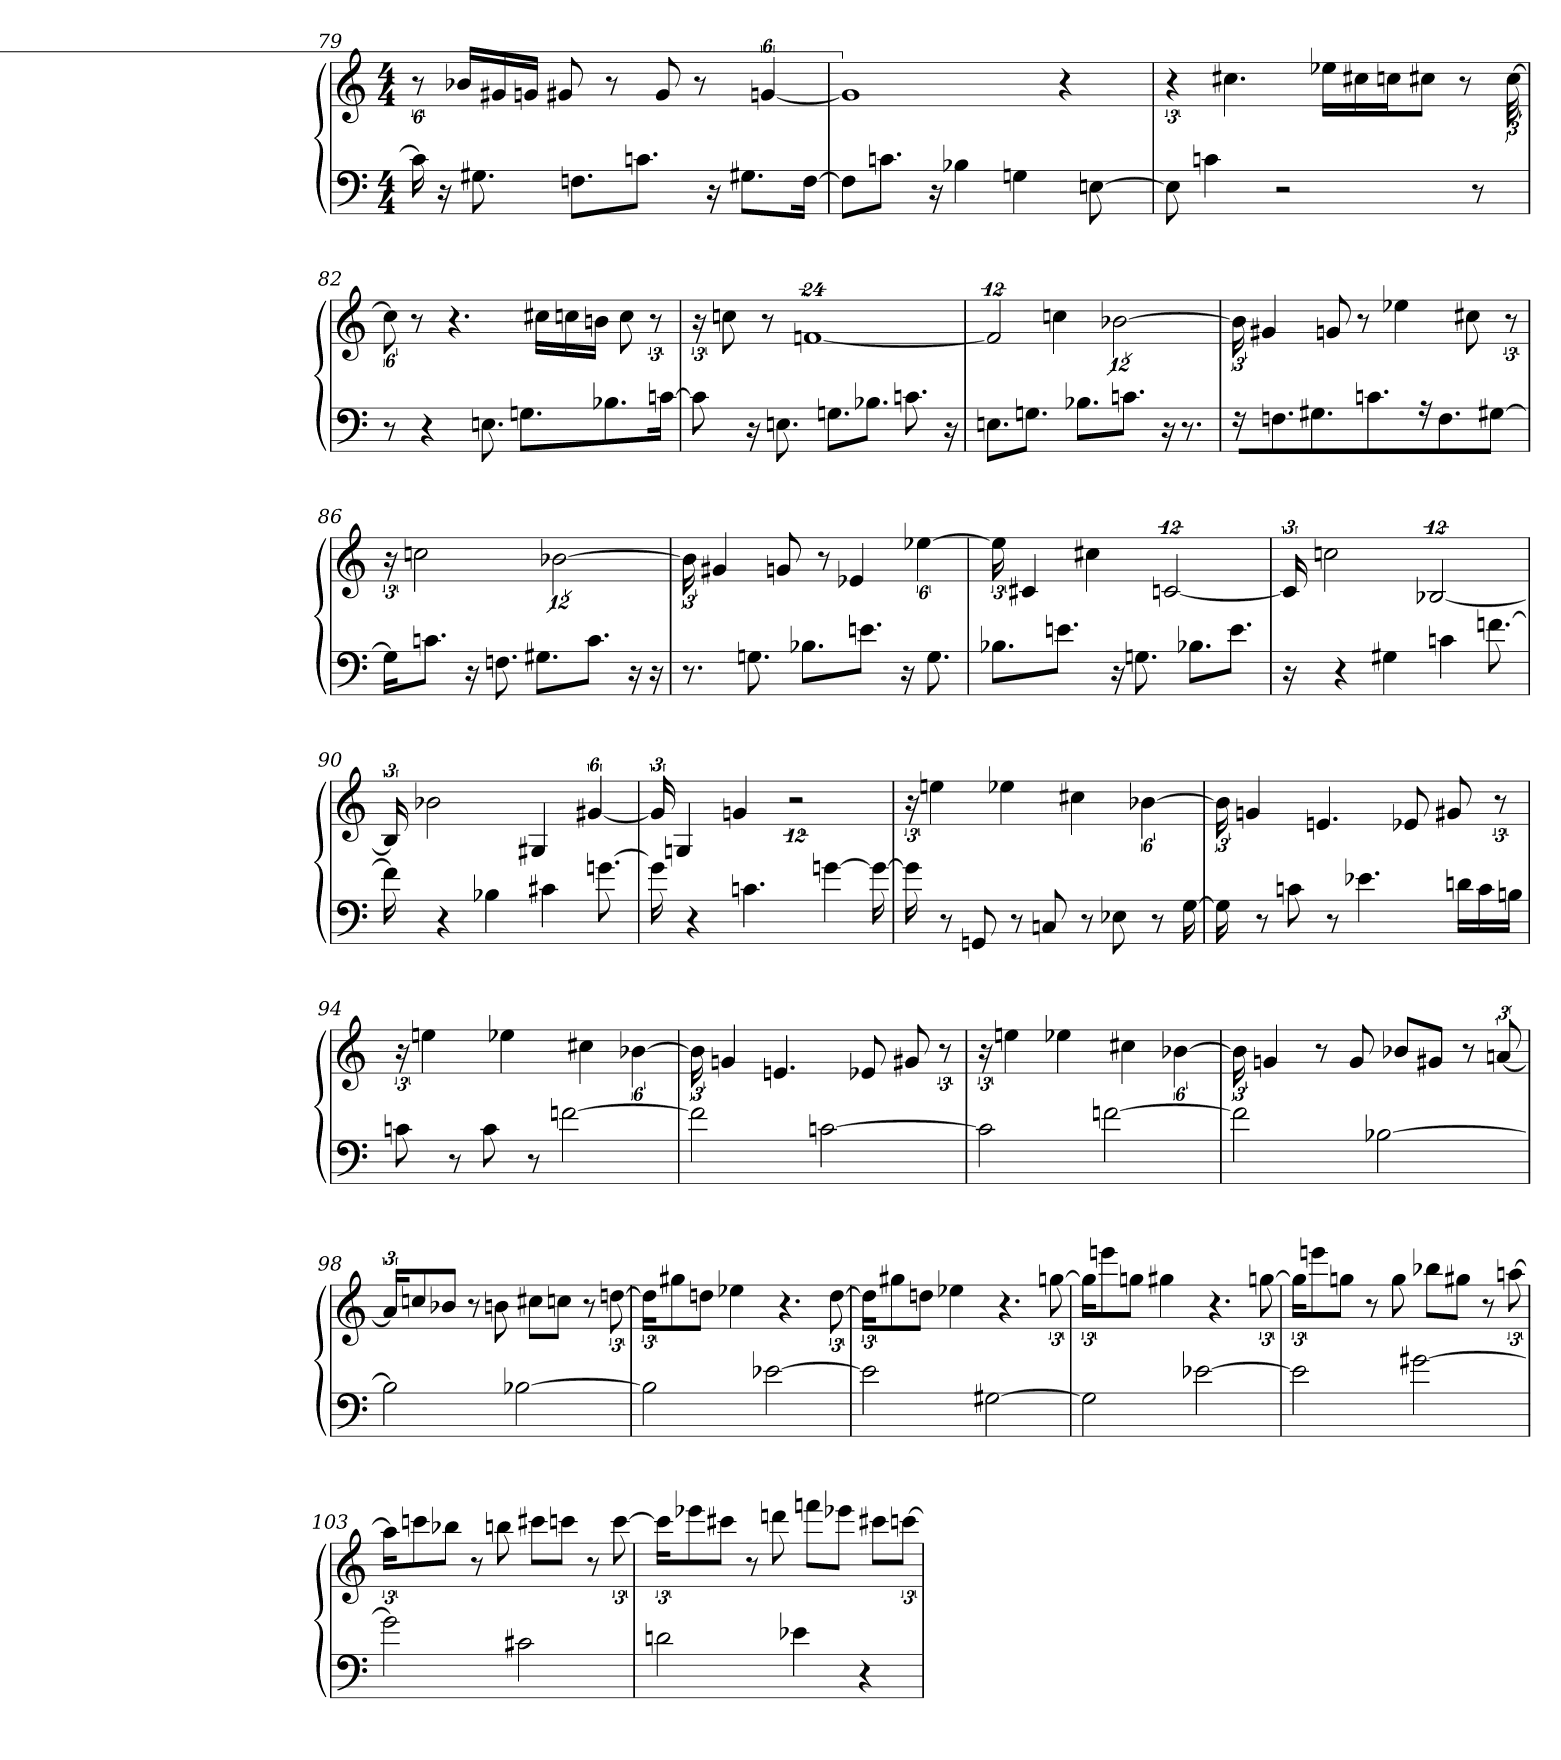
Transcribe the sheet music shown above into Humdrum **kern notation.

**kern	**kern
*part2	*part1
*staff2	*staff1
*clefF4	*clefG2
*M4/4	*M4/4
=79	=79
16c]	48%5r
16r	.
.	16b-X/LL
8.G#X	.
.	16g#X/
.	16gn/JJ
.	8g#X
8.Fn\L	.
.	8r
8.cn\J	.
.	8g#
.	8r
16r	.
8.G#X\L	.
.	[24%5gn
[16F\Jk	.
=80	=80
8F\L]	24%19g]
8.cn\J	.
16r	.
4B-X	.
4Gn	.
.	9...r
[8En	.
=81	=81
8E]	6r
4cn	.
.	4.cc#X
2r	.
.	16ee-X\LL
.	16cc#X\J
.	16ccn\K
.	8cc#X\J
.	8r
8r	.
.	[48cc#
=82	=82
8r	48%5cc#]
.	8r
4r	.
.	4.r
8.En	.
8.Gn\L	.
.	16cc#X\LL
.	16ccn\
.	16bn\JJ
8.B-X\	.
.	8cc
.	12r
[16cn\Jk	.
=83	=83
8c]	24r
.	8ccn
16r	.
.	8r
8.En	.
.	[24%17fn
8.Gn\L	.
8.B-X\J	.
8.cn	.
16r	.
=84	=84
8.En\L	24%7f]
8.Gn\J	.
.	4ccn
8.B-X\L	.
.	[24%11b-X
8.cn\J	.
16r	.
8.r	.
=85	=85
16r	24b-]
.	4g#X
8.Fn	.
8.G#X\L	.
.	8gn
.	8r
8.cn\J	.
.	4ee-X
16r	.
8.F	.
.	8cc#X
[8G#XJ	.
.	12r
=86	=86
16G#\KL]	24r
.	2ccn
8.cn\J	.
16r	.
8.Fn	.
8.G#X\L	.
.	[24%11b-X
8.c\J	.
16r	.
16r	.
=87	=87
8.r	24b-]
.	4g#X
8.Gn	.
.	8gn
8.B-X\L	.
.	8r
.	4e-X
8.en\J	.
16r	.
.	[24%5ee-X
8.G	.
=88	=88
8.B-X\L	24ee-]
.	4c#X
8.en\J	.
.	4cc#X
16r	.
8.Gn	.
.	[24%11cn
8.B-X\L	.
8.e\J	.
=89	=89
16r	24c]
.	2ccn
4r	.
4G#X	.
.	[24%11B-X
4cn	.
[8.fn	.
=90	=90
16f]	24B-]
.	2b-X
4r	.
4B-X	.
.	4G#X
4c#X	.
.	[24%5g#X
[8.gn	.
=91	=91
16g]	24g#]
.	4Gn
4r	.
.	4g
4.cn	.
.	24%11r
[4gn	.
16g_	.
=92	=92
16g]	24r
.	4een
8r	.
8GGn	.
.	4ee-X
8r	.
8Cn	.
.	4cc#X
8r	.
8E-X	.
.	[24%5b-X
8r	.
[16G	.
=93	=93
16G]	24b-]
.	4gn
8r	.
8cn	.
.	4.en
8r	.
4.e-X	.
.	8e-X
.	8g#X
16dn\LL	.
16c\	.
.	12r
16Bn\JJ	.
=94	=94
8cn	24r
.	4een
8r	.
8c	.
.	4ee-X
8r	.
[2fn	.
.	4cc#X
.	[24%5b-X
=95	=95
2f]	24b-]
.	4gn
.	4.en
[2cn	.
.	8e-X
.	8g#X
.	12r
=96	=96
2c]	24r
.	4een
.	4ee-X
[2fn	.
.	4cc#X
.	[24%5b-X
=97	=97
2f]	24b-]
.	4gn
.	8r
.	8g
[2B-X	.
.	8b-X/L
.	8g#X/J
.	8r
.	[12an
=98	=98
2B-]	24a/KL]
.	8ccn/
.	8b-X/J
.	8r
.	8bn
[2B-X	.
.	8cc#X\L
.	8ccn\J
.	8r
.	[12ddn
=99	=99
2B-]	24dd\KL]
.	8gg#X\
.	8ddn\J
.	4ee-X
[2e-X	.
.	4.r
.	[12dd
=100	=100
2e-]	24dd\KL]
.	8gg#X\
.	8ddn\J
.	4ee-X
[2G#X	.
.	4.r
.	[12ggn
=101	=101
2G#]	24gg\KL]
.	8eeen\
.	8ggn\J
.	4gg#X
[2e-X	.
.	4.r
.	[12ggn
=102	=102
2e-]	24gg\KL]
.	8eeen\
.	8ggn\J
.	8r
.	8gg
[2g#X	.
.	8bb-X\L
.	8gg#X\J
.	8r
.	[12aan
=103	=103
2g#]	24aa\KL]
.	8cccn\
.	8bb-X\J
.	8r
.	8bbn
2c#X	.
.	8ccc#X\L
.	8cccn\J
.	8r
.	[12ccc
=104	=104
2dn	24ccc\KL]
.	8eee-X\
.	8ccc#X\J
.	8r
.	8dddn
4e-X	.
.	8fffn\L
.	8eee-X\J
4r	.
.	8ccc#X\L
.	[12cccn\J
=	=
*-	*-
